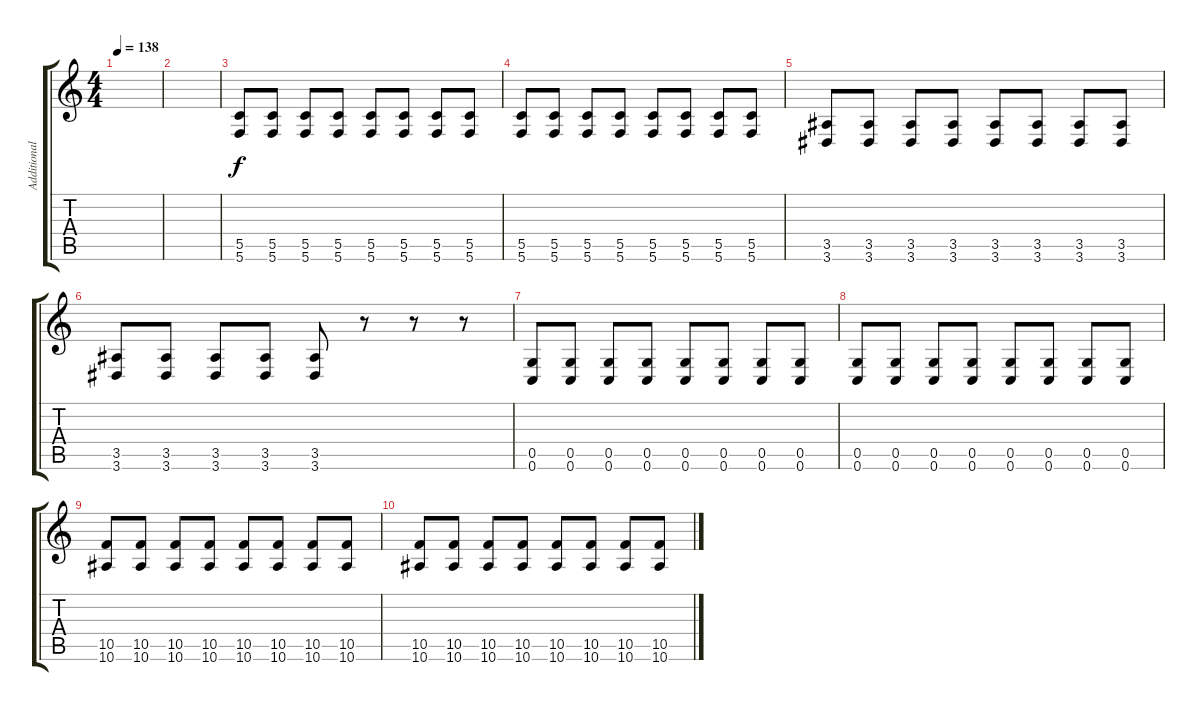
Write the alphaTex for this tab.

\track ("Additional Guitar" "Additional") {instrument distortionguitar}
\staff {score tabs}
\tuning (D4 A3 F3 C3 G2 C2) {hide}
\ts (4 4)
\tempo 138
\clef g2
\ks c
|
|
(5.5 5.6).8 (5.5 5.6).8 (5.5 5.6).8 (5.5 5.6).8 (5.5 5.6).8 (5.5 5.6).8 (5.5 5.6).8 (5.5 5.6).8 |
(5.5 5.6).8 (5.5 5.6).8 (5.5 5.6).8 (5.5 5.6).8 (5.5 5.6).8 (5.5 5.6).8 (5.5 5.6).8 (5.5 5.6).8 |
(3.5 3.6).8 (3.5 3.6).8 (3.5 3.6).8 (3.5 3.6).8 (3.5 3.6).8 (3.5 3.6).8 (3.5 3.6).8 (3.5 3.6).8 |
(3.5 3.6).8 (3.5 3.6).8 (3.5 3.6).8 (3.5 3.6).8 (3.5 3.6).8 r.8 r.8 r.8 |
(0.5 0.6).8 (0.5 0.6).8 (0.5 0.6).8 (0.5 0.6).8 (0.5 0.6).8 (0.5 0.6).8 (0.5 0.6).8 (0.5 0.6).8 |
(0.5 0.6).8 (0.5 0.6).8 (0.5 0.6).8 (0.5 0.6).8 (0.5 0.6).8 (0.5 0.6).8 (0.5 0.6).8 (0.5 0.6).8 |
(10.5 10.6).8 (10.5 10.6).8 (10.5 10.6).8 (10.5 10.6).8 (10.5 10.6).8 (10.5 10.6).8 (10.5 10.6).8 (10.5 10.6).8 |
(10.5 10.6).8 (10.5 10.6).8 (10.5 10.6).8 (10.5 10.6).8 (10.5 10.6).8 (10.5 10.6).8 (10.5 10.6).8 (10.5 10.6).8
